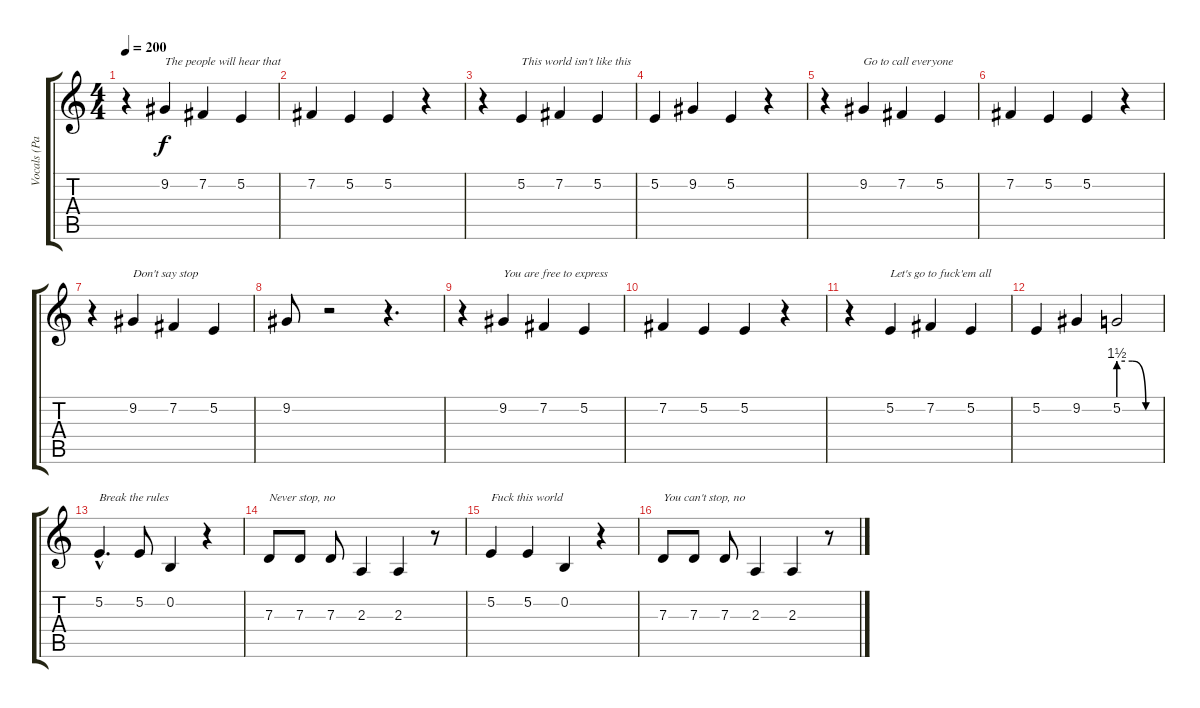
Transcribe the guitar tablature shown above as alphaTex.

\track ("Vocals (Pablo)" "Vocals (Pa") {instrument tenorsax}
\staff {score tabs}
\tuning (E4 B3 G3 D3 A2 E2) {hide}
\ts (4 4)
\tempo 200
\clef g2
\ks c
r.4{dy f} 9.2.4{txt "The people will hear that"} 7.2.4 5.2.4 |
7.2.4 5.2.4 5.2.4 r.4 |
r.4 5.2.4{txt "This world isn't like this"} 7.2.4 5.2.4 |
5.2.4 9.2.4 5.2.4 r.4 |
r.4 9.2.4{txt "Go to call everyone"} 7.2.4 5.2.4 |
7.2.4 5.2.4 5.2.4 r.4 |
r.4 9.2.4{txt "Don't say stop"} 7.2.4 5.2.4 |
9.2.8 r.2 r.4{d} |
r.4 9.2.4{txt "You are free to express"} 7.2.4 5.2.4 |
7.2.4 5.2.4 5.2.4 r.4 |
r.4 5.2.4{txt "Let's go to fuck'em all"} 7.2.4 5.2.4 |
5.2.4 9.2.4 5.2{be (custom 0 6 20 6 40 0 60 0)}.2 |
5.2{hac}.4{d txt "Break the rules"} 5.2.8 0.2.4 r.4 |
7.3.8{txt "Never stop, no"} 7.3.8 7.3.8 2.3.4 2.3.4 r.8 |
5.2.4{txt "Fuck this world"} 5.2.4 0.2.4 r.4 |
7.3.8{txt "You can't stop, no"} 7.3.8 7.3.8 2.3.4 2.3.4 r.8
